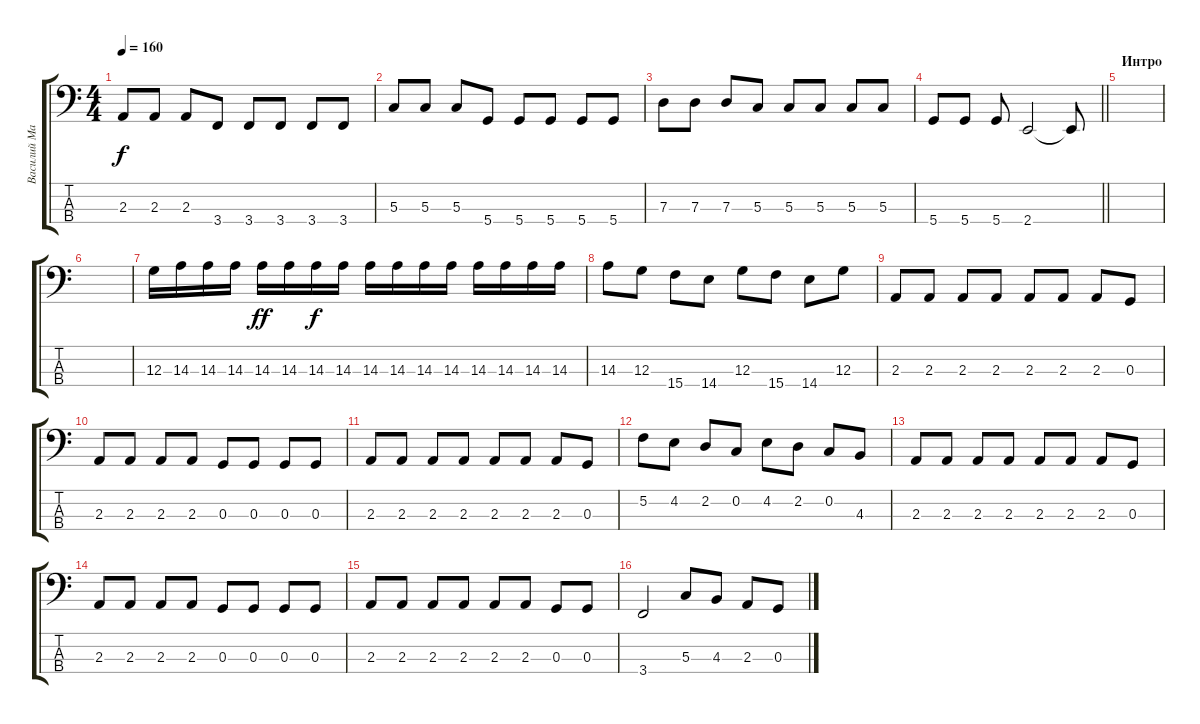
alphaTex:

\track ("Василий Марченко" "Василий Ма") {instrument electricbassfinger}
\staff {score tabs}
\tuning (F2 C2 G1 D1) {hide}
\ts (4 4)
\tempo 160
\clef f4
\ks c
2.3.8{dy f} 2.3.8 2.3.8 3.4.8 3.4.8 3.4.8 3.4.8 3.4.8 |
5.3.8 5.3.8 5.3.8 5.4.8 5.4.8 5.4.8 5.4.8 5.4.8 |
7.3.8 7.3.8 7.3.8 5.3.8 5.3.8 5.3.8 5.3.8 5.3.8 |
\barLineRight lightlight
5.4.8 5.4.8 5.4.8 2.4.2 2.4{t}.8 |
\section ("" "Интро")
|
|
12.3.16 14.3.16 14.3.16 14.3.16 14.3.16{dy ff} 14.3.16 14.3.16{dy f} 14.3.16 14.3.16 14.3.16 14.3.16 14.3.16 14.3.16 14.3.16 14.3.16 14.3.16 |
14.3.8 12.3.8 15.4.8 14.4.8 12.3.8 15.4.8 14.4.8 12.3.8 |
2.3.8 2.3.8 2.3.8 2.3.8 2.3.8 2.3.8 2.3.8 0.3.8 |
2.3.8 2.3.8 2.3.8 2.3.8 0.3.8 0.3.8 0.3.8 0.3.8 |
2.3.8 2.3.8 2.3.8 2.3.8 2.3.8 2.3.8 2.3.8 0.3.8 |
5.2.8 4.2.8 2.2.8 0.2.8 4.2.8 2.2.8 0.2.8 4.3.8 |
2.3.8 2.3.8 2.3.8 2.3.8 2.3.8 2.3.8 2.3.8 0.3.8 |
2.3.8 2.3.8 2.3.8 2.3.8 0.3.8 0.3.8 0.3.8 0.3.8 |
2.3.8 2.3.8 2.3.8 2.3.8 2.3.8 2.3.8 0.3.8 0.3.8 |
3.4.2 5.3.8 4.3.8 2.3.8 0.3.8
